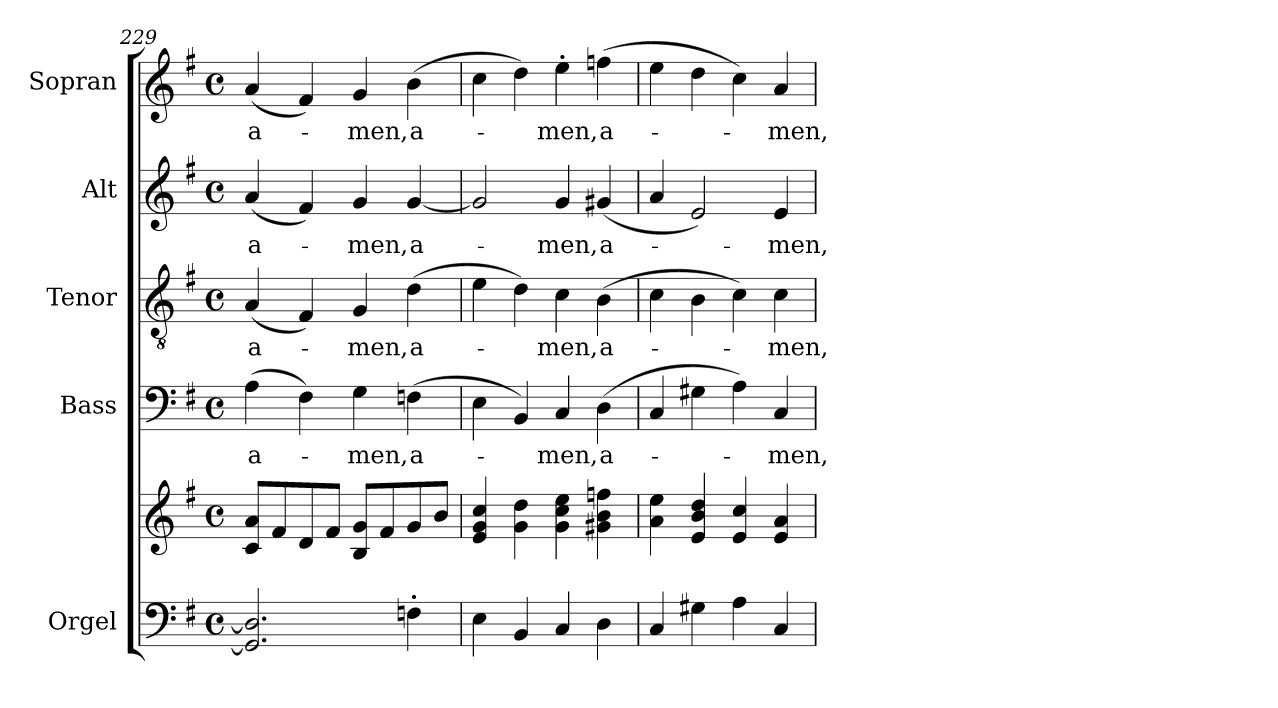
**kern	**kern	**kern	**text	**kern	**text	**kern	**text	**kern	**text
*part5	*part5	*part4	*part4	*part3	*part3	*part2	*part2	*part1	*part1
*staff6	*staff5	*staff4	*staff4	*staff3	*staff3	*staff2	*staff2	*staff1	*staff1
*I"Orgel	*	*I"Bass	*	*I"Tenor	*	*I"Alt	*	*I"Sopran	*
*I'Org.	*	*I'B.	*	*I'T.	*	*I'A.	*	*I'S.	*
*clefF4	*clefG2	*clefF4	*	*clefGv2	*	*clefG2	*	*clefG2	*
*k[f#]	*k[f#]	*k[f#]	*	*k[f#]	*	*k[f#]	*	*k[f#]	*
*G:	*G:	*G:	*	*G:	*	*G:	*	*G:	*
*M4/4	*M4/4	*M4/4	*	*M4/4	*	*M4/4	*	*M4/4	*
*met(c)	*met(c)	*met(c)	*	*met(c)	*	*met(c)	*	*met(c)	*
=229	=229	=229	=229	=229	=229	=229	=229	=229	=229
!	!	!	!LO:LY:b	!	!LO:LY:b	!	!LO:LY:b	!	!LO:LY:b
2.GG/] 2.D/]	8c/ 8a/L	(>4A\	a-	(<4A/	a-	(<4a/	a-	(<4a/	a-
.	8f#/	.	.	.	.	.	.	.	.
.	8d/	4F#\)	.	4F#/)	.	4f#/)	.	4f#/)	.
.	8f#/J	.	.	.	.	.	.	.	.
!	!	!	!LO:LY:b	!	!LO:LY:b	!	!LO:LY:b	!	!LO:LY:b
.	8B/ 8g/L	4G\	-men,	4G/	-men,	4g/	-men,	4g/	-men,
.	8f#/	.	.	.	.	.	.	.	.
!	!	!	!LO:LY:b	!	!LO:LY:b	!	!LO:LY:b	!	!LO:LY:b
4Fn'>\	8g/	(>4Fn\	a-	(>4d\	a-	[4g/	a-	(>4b\	a-
.	8b/J	.	.	.	.	.	.	.	.
=230	=230	=230	=230	=230	=230	=230	=230	=230	=230
4E\	4e/ 4g/ 4cc/	4E\	.	4e\	.	2g/]	.	4cc\	.
4BB/	4g\ 4dd\	4BB/)	.	4d\)	.	.	.	4dd\)	.
!	!	!	!LO:LY:b	!	!LO:LY:b	!	!LO:LY:b	!	!LO:LY:b
4C/	4g\ 4cc\ 4ee\	4C/	-men,	4c\	-men,	4g/	-men,	4ee'>\	-men,
!	!	!	!LO:LY:b	!	!LO:LY:b	!	!LO:LY:b	!	!LO:LY:b
4D\	4g#X\ 4b\ 4ffn\	(>4D\	a-	(>4B\	a-	(<4g#X/	a-	(>4ffn\	a-
=231	=231	=231	=231	=231	=231	=231	=231	=231	=231
4C/	4a\ 4ee\	4C/	.	4c\	.	4a/	.	4ee\	.
4G#X\	4e/ 4b/ 4dd/	4G#X\	.	4B\	.	2e/)	.	4dd\	.
4A\	4e/ 4cc/	4A\)	.	4c\)	.	.	.	4cc\)	.
!	!	!	!LO:LY:b	!	!LO:LY:b	!	!LO:LY:b	!	!LO:LY:b
4C/	4e/ 4a/	4C/	-men,	4c\	-men,	4e/	-men,	4a/	-men,
=	=	=	=	=	=	=	=	=	=
*-	*-	*-	*-	*-	*-	*-	*-	*-	*-
